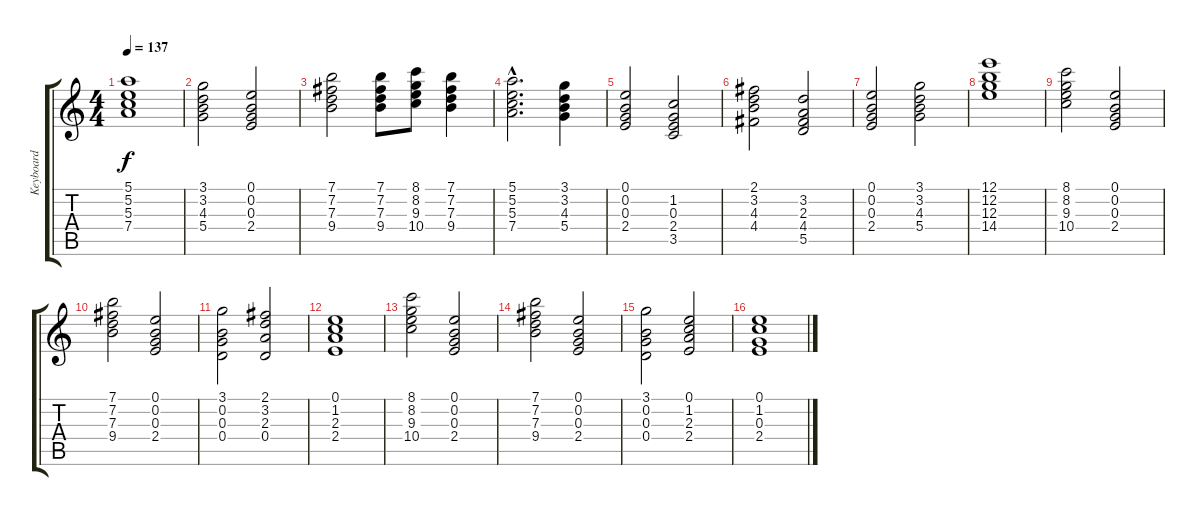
\track ("Keyboard" "Keyboard") {instrument stringensemble1}
\staff {score tabs}
\tuning (E5 B4 G4 D4 A3 E3) {hide}
\ts (4 4)
\tempo 137
\clef g2
\ks c
(5.1 5.2 5.3 7.4).1{dy f} |
(3.1 3.2 4.3 5.4).2 (0.1 0.2 0.3 2.4).2 |
(7.1 7.2 7.3 9.4).2 (7.1 7.2 7.3 9.4).8 (8.1 8.2 9.3 10.4).8 (7.1 7.2 7.3 9.4).4 |
(5.1{hac} 5.2{hac} 5.3{hac} 7.4{hac}).2{d} (3.1 3.2 4.3 5.4).4 |
(0.1 0.2 0.3 2.4).2 (1.2 0.3 2.4 3.5).2 |
(2.1 3.2 4.3 4.4).2 (3.2 2.3 4.4 5.5).2 |
(0.1 0.2 0.3 2.4).2 (3.1 3.2 4.3 5.4).2 |
(12.1 12.2 12.3 14.4).1 |
(8.1 8.2 9.3 10.4).2 (0.1 0.2 0.3 2.4).2 |
(7.1 7.2 7.3 9.4).2 (0.1 0.2 0.3 2.4).2 |
(3.1 0.2 0.3 0.4).2 (2.1 3.2 2.3 0.4).2 |
(0.1 1.2 2.3 2.4).1 |
(8.1 8.2 9.3 10.4).2 (0.1 0.2 0.3 2.4).2 |
(7.1 7.2 7.3 9.4).2 (0.1 0.2 0.3 2.4).2 |
(3.1 0.2 0.3 0.4).2 (0.1 1.2 2.3 2.4).2 |
(0.1 1.2 0.3 2.4).1
